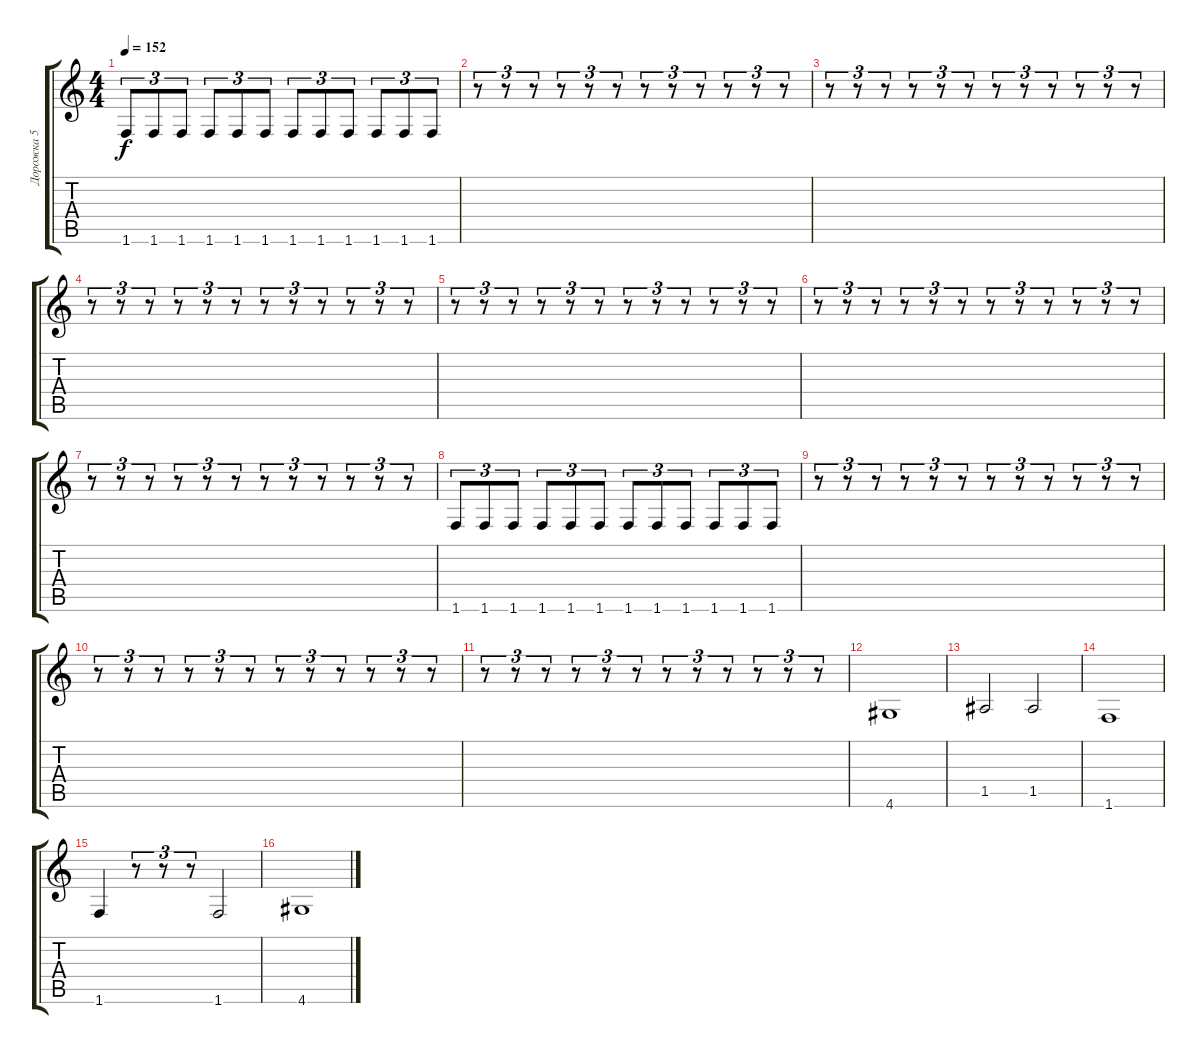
\track ("Дорожка 5" "Дорожка 5") {instrument distortionguitar}
\staff {score tabs}
\tuning (E4 B3 G3 D3 A2 E2) {hide}
\ts (4 4)
\tempo 152
\clef g2
\ks c
1.6.8{tu (3 2) dy f} 1.6.8{tu (3 2)} 1.6.8{tu (3 2)} 1.6.8{tu (3 2)} 1.6.8{tu (3 2)} 1.6.8{tu (3 2)} 1.6.8{tu (3 2)} 1.6.8{tu (3 2)} 1.6.8{tu (3 2)} 1.6.8{tu (3 2)} 1.6.8{tu (3 2)} 1.6.8{tu (3 2)} |
r.8{tu (3 2)} r.8{tu (3 2)} r.8{tu (3 2)} r.8{tu (3 2)} r.8{tu (3 2)} r.8{tu (3 2)} r.8{tu (3 2)} r.8{tu (3 2)} r.8{tu (3 2)} r.8{tu (3 2)} r.8{tu (3 2)} r.8{tu (3 2)} |
r.8{tu (3 2)} r.8{tu (3 2)} r.8{tu (3 2)} r.8{tu (3 2)} r.8{tu (3 2)} r.8{tu (3 2)} r.8{tu (3 2)} r.8{tu (3 2)} r.8{tu (3 2)} r.8{tu (3 2)} r.8{tu (3 2)} r.8{tu (3 2)} |
r.8{tu (3 2)} r.8{tu (3 2)} r.8{tu (3 2)} r.8{tu (3 2)} r.8{tu (3 2)} r.8{tu (3 2)} r.8{tu (3 2)} r.8{tu (3 2)} r.8{tu (3 2)} r.8{tu (3 2)} r.8{tu (3 2)} r.8{tu (3 2)} |
r.8{tu (3 2)} r.8{tu (3 2)} r.8{tu (3 2)} r.8{tu (3 2)} r.8{tu (3 2)} r.8{tu (3 2)} r.8{tu (3 2)} r.8{tu (3 2)} r.8{tu (3 2)} r.8{tu (3 2)} r.8{tu (3 2)} r.8{tu (3 2)} |
r.8{tu (3 2)} r.8{tu (3 2)} r.8{tu (3 2)} r.8{tu (3 2)} r.8{tu (3 2)} r.8{tu (3 2)} r.8{tu (3 2)} r.8{tu (3 2)} r.8{tu (3 2)} r.8{tu (3 2)} r.8{tu (3 2)} r.8{tu (3 2)} |
r.8{tu (3 2)} r.8{tu (3 2)} r.8{tu (3 2)} r.8{tu (3 2)} r.8{tu (3 2)} r.8{tu (3 2)} r.8{tu (3 2)} r.8{tu (3 2)} r.8{tu (3 2)} r.8{tu (3 2)} r.8{tu (3 2)} r.8{tu (3 2)} |
1.6.8{tu (3 2)} 1.6.8{tu (3 2)} 1.6.8{tu (3 2)} 1.6.8{tu (3 2)} 1.6.8{tu (3 2)} 1.6.8{tu (3 2)} 1.6.8{tu (3 2)} 1.6.8{tu (3 2)} 1.6.8{tu (3 2)} 1.6.8{tu (3 2)} 1.6.8{tu (3 2)} 1.6.8{tu (3 2)} |
r.8{tu (3 2)} r.8{tu (3 2)} r.8{tu (3 2)} r.8{tu (3 2)} r.8{tu (3 2)} r.8{tu (3 2)} r.8{tu (3 2)} r.8{tu (3 2)} r.8{tu (3 2)} r.8{tu (3 2)} r.8{tu (3 2)} r.8{tu (3 2)} |
r.8{tu (3 2)} r.8{tu (3 2)} r.8{tu (3 2)} r.8{tu (3 2)} r.8{tu (3 2)} r.8{tu (3 2)} r.8{tu (3 2)} r.8{tu (3 2)} r.8{tu (3 2)} r.8{tu (3 2)} r.8{tu (3 2)} r.8{tu (3 2)} |
r.8{tu (3 2)} r.8{tu (3 2)} r.8{tu (3 2)} r.8{tu (3 2)} r.8{tu (3 2)} r.8{tu (3 2)} r.8{tu (3 2)} r.8{tu (3 2)} r.8{tu (3 2)} r.8{tu (3 2)} r.8{tu (3 2)} r.8{tu (3 2)} |
4.6.1 |
1.5.2 1.5.2 |
1.6.1 |
1.6.4 r.8{tu (3 2)} r.8{tu (3 2)} r.8{tu (3 2)} 1.6.2 |
4.6.1
